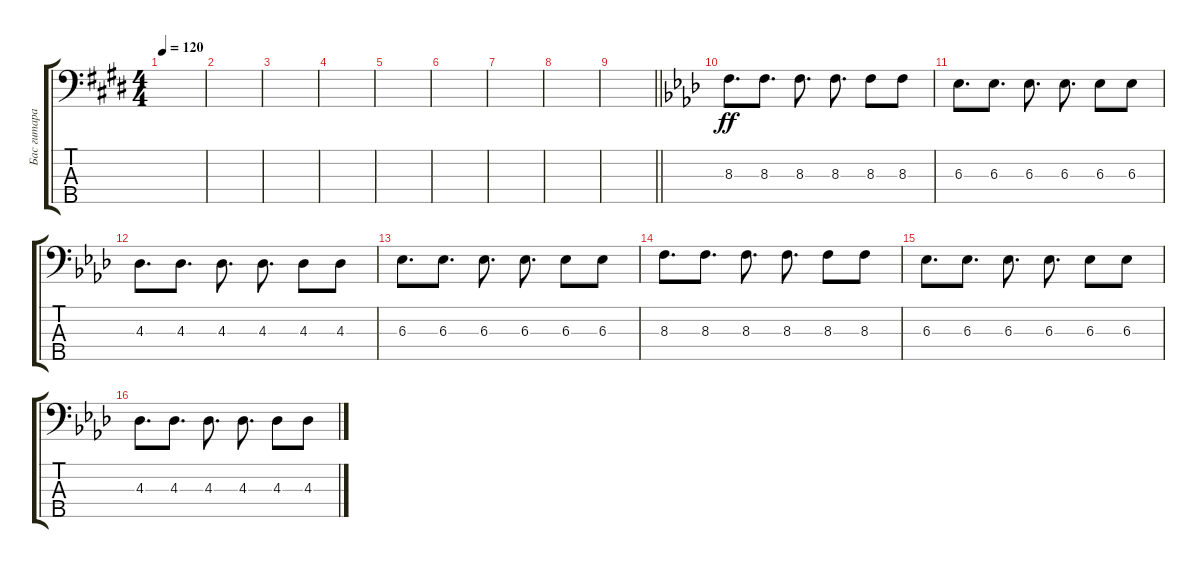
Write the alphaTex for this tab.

\track ("Бас гитара" "Бас гитара") {instrument electricbassfinger}
\staff {score tabs}
\tuning (G2 D2 A1 E1 B0) {hide}
\ts (4 4)
\tempo 120
\clef f4
\ks e
|
|
|
|
|
|
|
|
\barLineRight lightlight
|
\ks ab
8.3.8{d dy ff} 8.3.8{d} 8.3.8{d} 8.3.8{d} 8.3.8 8.3.8 |
6.3.8{d} 6.3.8{d} 6.3.8{d} 6.3.8{d} 6.3.8 6.3.8 |
4.3.8{d} 4.3.8{d} 4.3.8{d} 4.3.8{d} 4.3.8 4.3.8 |
6.3.8{d} 6.3.8{d} 6.3.8{d} 6.3.8{d} 6.3.8 6.3.8 |
8.3.8{d} 8.3.8{d} 8.3.8{d} 8.3.8{d} 8.3.8 8.3.8 |
6.3.8{d} 6.3.8{d} 6.3.8{d} 6.3.8{d} 6.3.8 6.3.8 |
4.3.8{d} 4.3.8{d} 4.3.8{d} 4.3.8{d} 4.3.8 4.3.8
